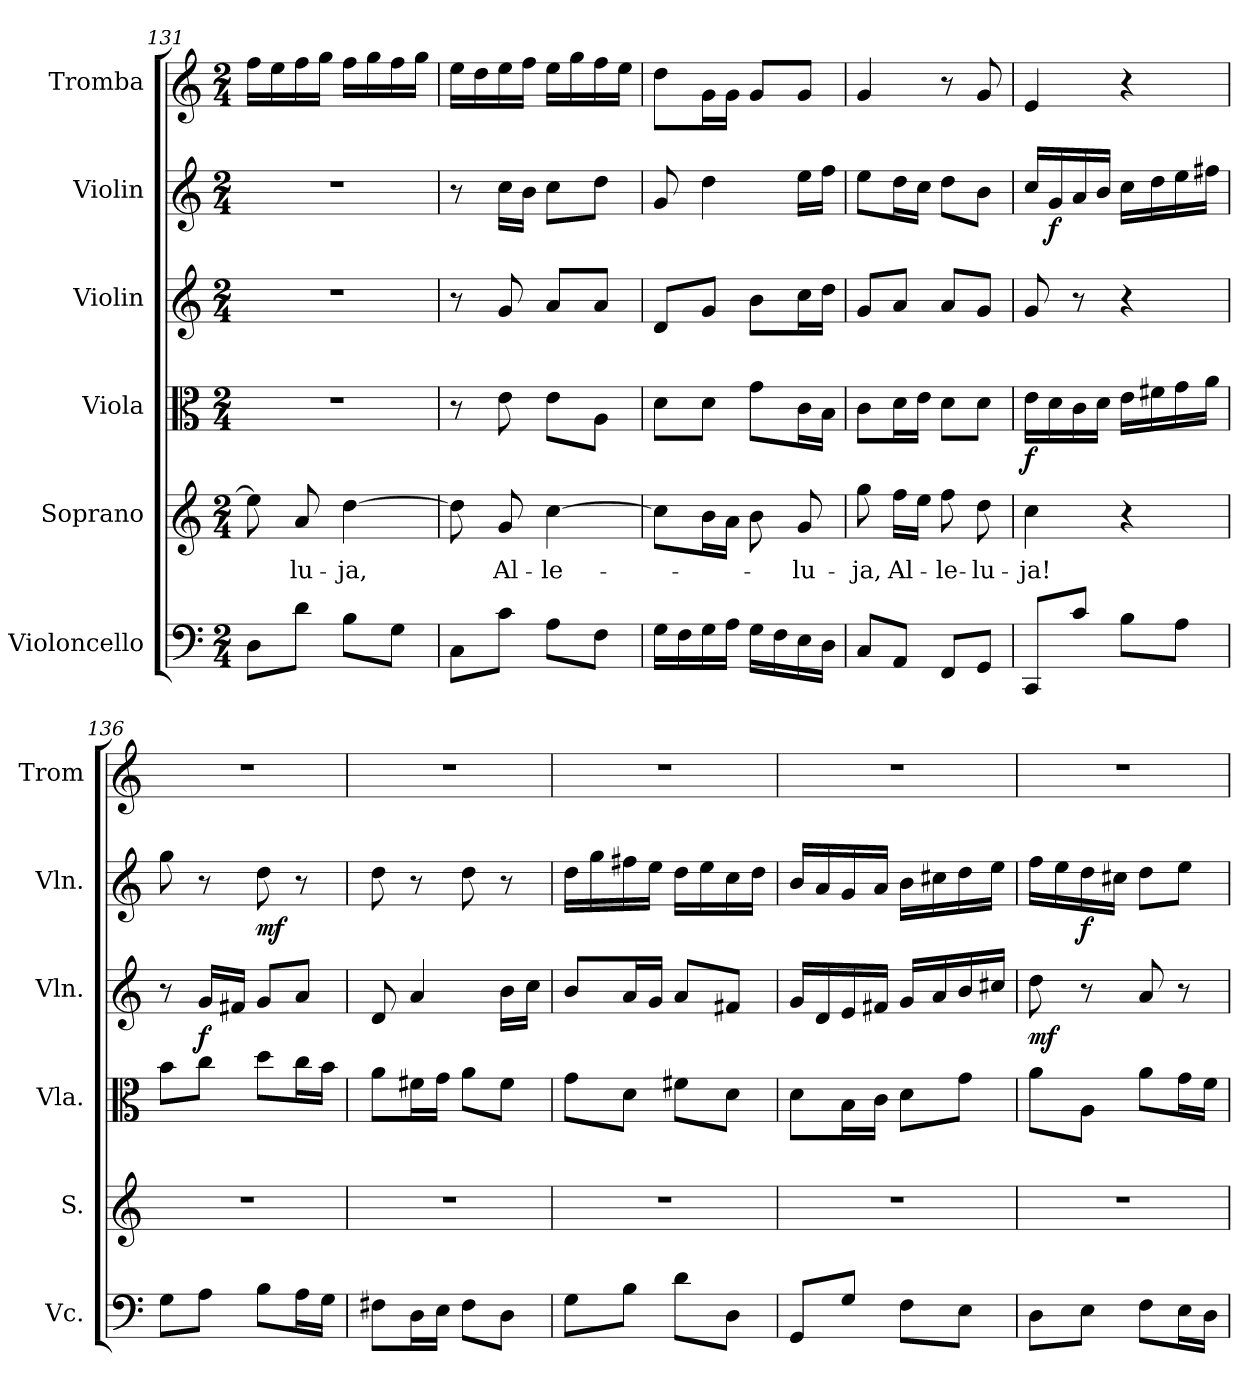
**kern	**kern	**text	**kern	**dynam	**kern	**dynam	**kern	**dynam	**kern
*part6	*part5	*part5	*part4	*part4	*part3	*part3	*part2	*part2	*part1
*staff6	*staff5	*staff5	*staff4	*staff4	*staff3	*staff3	*staff2	*staff2	*staff1
*I"Violoncello	*I"Soprano	*	*I"Viola	*	*I"Violin	*	*I"Violin	*	*I"Tromba
*I'Vc.	*I'S.	*	*I'Vla.	*	*I'Vln.	*	*I'Vln.	*	*I'Trom
!!LO:LB:g=z
*clefF4	*clefG2	*	*clefC3	*	*clefG2	*	*clefG2	*	*clefG2
*k[]	*k[]	*	*k[]	*	*k[]	*	*k[]	*	*k[]
*M2/4	*M2/4	*	*M2/4	*	*M2/4	*	*M2/4	*	*M2/4
=131	=131	=131	=131	=131	=131	=131	=131	=131	=131
8D\L	8ee\]	.	2r	.	2r	.	2r	.	16ff\LL
.	.	.	.	.	.	.	.	.	16ee\
!	!	!LO:LY:b	!	!	!	!	!	!	!
8d\J	8a/	-lu-	.	.	.	.	.	.	16ff\
.	.	.	.	.	.	.	.	.	16gg\JJ
!	!	!LO:LY:b	!	!	!	!	!	!	!
8B\L	[4dd\	-ja,	.	.	.	.	.	.	16ff\LL
.	.	.	.	.	.	.	.	.	16gg\
8G\J	.	.	.	.	.	.	.	.	16ff\
.	.	.	.	.	.	.	.	.	16gg\JJ
=132	=132	=132	=132	=132	=132	=132	=132	=132	=132
8C\L	8dd\]	.	8r	.	8r	.	8r	.	16ee\LL
.	.	.	.	.	.	.	.	.	16dd\
!	!	!LO:LY:b	!	!	!	!	!	!	!
8c\J	8g/	Al-	8e\	.	8g/	.	16cc\LL	.	16ee\
.	.	.	.	.	.	.	16b\JJ	.	16ff\JJ
!	!	!LO:LY:b	!	!	!	!	!	!	!
8A\L	[4cc\	-le-	8e\L	.	8a/L	.	8cc\L	.	16ee\LL
.	.	.	.	.	.	.	.	.	16gg\
8F\J	.	.	8A\J	.	8a/J	.	8dd\J	.	16ff\
.	.	.	.	.	.	.	.	.	16ee\JJ
=133	=133	=133	=133	=133	=133	=133	=133	=133	=133
16G\LL	8cc\L]	.	8d\L	.	8d/L	.	8g/	.	8dd\L
16F\	.	.	.	.	.	.	.	.	.
16G\	16b\L	.	8d\J	.	8g/J	.	4dd\	.	16g\L
16A\JJ	16a\JJ	.	.	.	.	.	.	.	16g\JJ
16G\LL	8b\	.	8g\L	.	8b\L	.	.	.	8g/L
16F\	.	.	.	.	.	.	.	.	.
!	!	!LO:LY:b	!	!	!	!	!	!	!
16E\	8g/	-lu-	16c\L	.	16cc\L	.	16ee\LL	.	8g/J
16D\JJ	.	.	16B\JJ	.	16dd\JJ	.	16ff\JJ	.	.
=134	=134	=134	=134	=134	=134	=134	=134	=134	=134
!	!	!LO:LY:b	!	!	!	!	!	!	!
8C/L	8gg\	-ja,	8c\L	.	8g/L	.	8ee\L	.	4g/
!	!	!LO:LY:b	!	!	!	!	!	!	!
8AA/J	16ff\LL	Al-	16d\L	.	8a/J	.	16dd\L	.	.
.	16ee\JJ	.	16e\JJ	.	.	.	16cc\JJ	.	.
!	!	!LO:LY:b	!	!	!	!	!	!	!
8FF/L	8ff\	-le-	8d\L	.	8a/L	.	8dd\L	.	8r
!	!	!LO:LY:b	!	!	!	!	!	!	!
8GG/J	8dd\	-lu-	8d\J	.	8g/J	.	8b\J	.	8g/
=135	=135	=135	=135	=135	=135	=135	=135	=135	=135
!	!	!LO:LY:b	!	!LO:DY:b	!	!	!	!	!
8CC/L	4cc\	-ja!	16e\LL	f	8g/	.	16cc/LL	.	4e/
!	!	!	!	!	!	!	!	!LO:DY:b	!
.	.	.	16d\	.	.	.	16g/	f	.
8c/J	.	.	16c\	.	8r	.	16a/	.	.
.	.	.	16d\JJ	.	.	.	16b/JJ	.	.
8B\L	4r	.	16e\LL	.	4r	.	16cc\LL	.	4r
.	.	.	16f#X\	.	.	.	16dd\	.	.
8A\J	.	.	16g\	.	.	.	16ee\	.	.
.	.	.	16a\JJ	.	.	.	16ff#X\JJ	.	.
!!LO:PB:g=z
=136	=136	=136	=136	=136	=136	=136	=136	=136	=136
8G\L	2r	.	8b\L	.	8r	.	8gg\	.	2r
!	!	!	!	!	!	!LO:DY:b	!	!	!
8A\J	.	.	8cc\J	.	16g/LL	f	8r	.	.
.	.	.	.	.	16f#X/JJ	.	.	.	.
!	!	!	!	!	!	!	!	!LO:DY:b	!
8B\L	.	.	8dd\L	.	8g/L	.	8dd\	mf	.
16A\L	.	.	16cc\L	.	8a/J	.	8r	.	.
16G\JJ	.	.	16b\JJ	.	.	.	.	.	.
=137	=137	=137	=137	=137	=137	=137	=137	=137	=137
8F#X\L	2r	.	8a\L	.	8d/	.	8dd\	.	2r
16D\L	.	.	16f#X\L	.	4a/	.	8r	.	.
16E\JJ	.	.	16g\JJ	.	.	.	.	.	.
8F#\L	.	.	8a\L	.	.	.	8dd\	.	.
8D\J	.	.	8f#\J	.	16b\LL	.	8r	.	.
.	.	.	.	.	16cc\JJ	.	.	.	.
=138	=138	=138	=138	=138	=138	=138	=138	=138	=138
8G\L	2r	.	8g\L	.	8b/L	.	16dd\LL	.	2r
.	.	.	.	.	.	.	16gg\	.	.
8B\J	.	.	8d\J	.	16a/L	.	16ff#X\	.	.
.	.	.	.	.	16g/JJ	.	16ee\JJ	.	.
8d\L	.	.	8f#X\L	.	8a/L	.	16dd\LL	.	.
.	.	.	.	.	.	.	16ee\	.	.
8D\J	.	.	8d\J	.	8f#X/J	.	16cc\	.	.
.	.	.	.	.	.	.	16dd\JJ	.	.
=139	=139	=139	=139	=139	=139	=139	=139	=139	=139
8GG/L	2r	.	8d\L	.	16g/LL	.	16b/LL	.	2r
.	.	.	.	.	16d/	.	16a/	.	.
8G/J	.	.	16B\L	.	16e/	.	16g/	.	.
.	.	.	16c\JJ	.	16f#X/JJ	.	16a/JJ	.	.
8F\L	.	.	8d\L	.	16g/LL	.	16b\LL	.	.
.	.	.	.	.	16a/	.	16cc#X\	.	.
8E\J	.	.	8g\J	.	16b/	.	16dd\	.	.
.	.	.	.	.	16cc#X/JJ	.	16ee\JJ	.	.
=140	=140	=140	=140	=140	=140	=140	=140	=140	=140
!	!	!	!	!	!	!LO:DY:b	!	!	!
8D\L	2r	.	8a\L	.	8dd\	mf	16ff\LL	.	2r
.	.	.	.	.	.	.	16ee\	.	.
!	!	!	!	!	!	!	!	!LO:DY:b	!
8E\J	.	.	8A\J	.	8r	.	16dd\	f	.
.	.	.	.	.	.	.	16cc#X\JJ	.	.
8F\L	.	.	8a\L	.	8a/	.	8dd\L	.	.
16E\L	.	.	16g\L	.	8r	.	8ee\J	.	.
16D\JJ	.	.	16f\JJ	.	.	.	.	.	.
=	=	=	=	=	=	=	=	=	=
*-	*-	*-	*-	*-	*-	*-	*-	*-	*-
